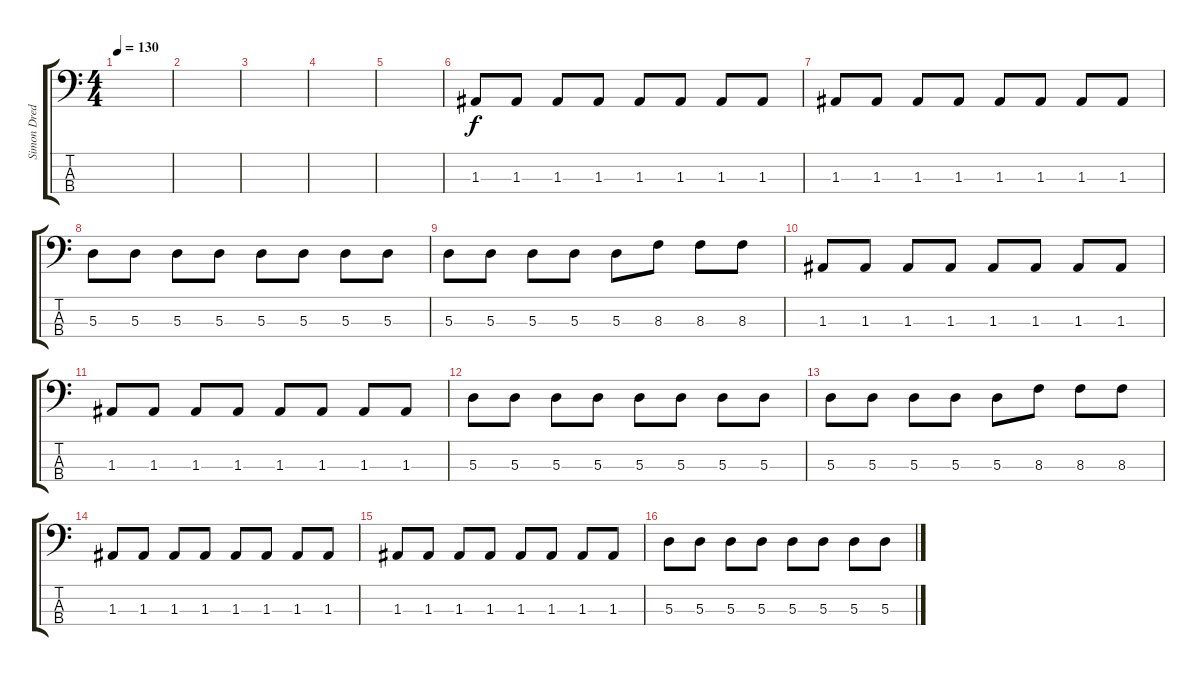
\track ("Simon Dredo" "Simon Dred") {instrument electricbassfinger}
\staff {score tabs}
\tuning (G2 D2 A1 E1) {hide}
\ts (4 4)
\tempo 130
\clef f4
\ks c
|
|
|
|
|
1.3.8 1.3.8 1.3.8 1.3.8 1.3.8 1.3.8 1.3.8 1.3.8 |
1.3.8 1.3.8 1.3.8 1.3.8 1.3.8 1.3.8 1.3.8 1.3.8 |
5.3.8 5.3.8 5.3.8 5.3.8 5.3.8 5.3.8 5.3.8 5.3.8 |
5.3.8 5.3.8 5.3.8 5.3.8 5.3.8 8.3.8 8.3.8 8.3.8 |
1.3.8 1.3.8 1.3.8 1.3.8 1.3.8 1.3.8 1.3.8 1.3.8 |
1.3.8 1.3.8 1.3.8 1.3.8 1.3.8 1.3.8 1.3.8 1.3.8 |
5.3.8 5.3.8 5.3.8 5.3.8 5.3.8 5.3.8 5.3.8 5.3.8 |
5.3.8 5.3.8 5.3.8 5.3.8 5.3.8 8.3.8 8.3.8 8.3.8 |
1.3.8 1.3.8 1.3.8 1.3.8 1.3.8 1.3.8 1.3.8 1.3.8 |
1.3.8 1.3.8 1.3.8 1.3.8 1.3.8 1.3.8 1.3.8 1.3.8 |
5.3.8 5.3.8 5.3.8 5.3.8 5.3.8 5.3.8 5.3.8 5.3.8
